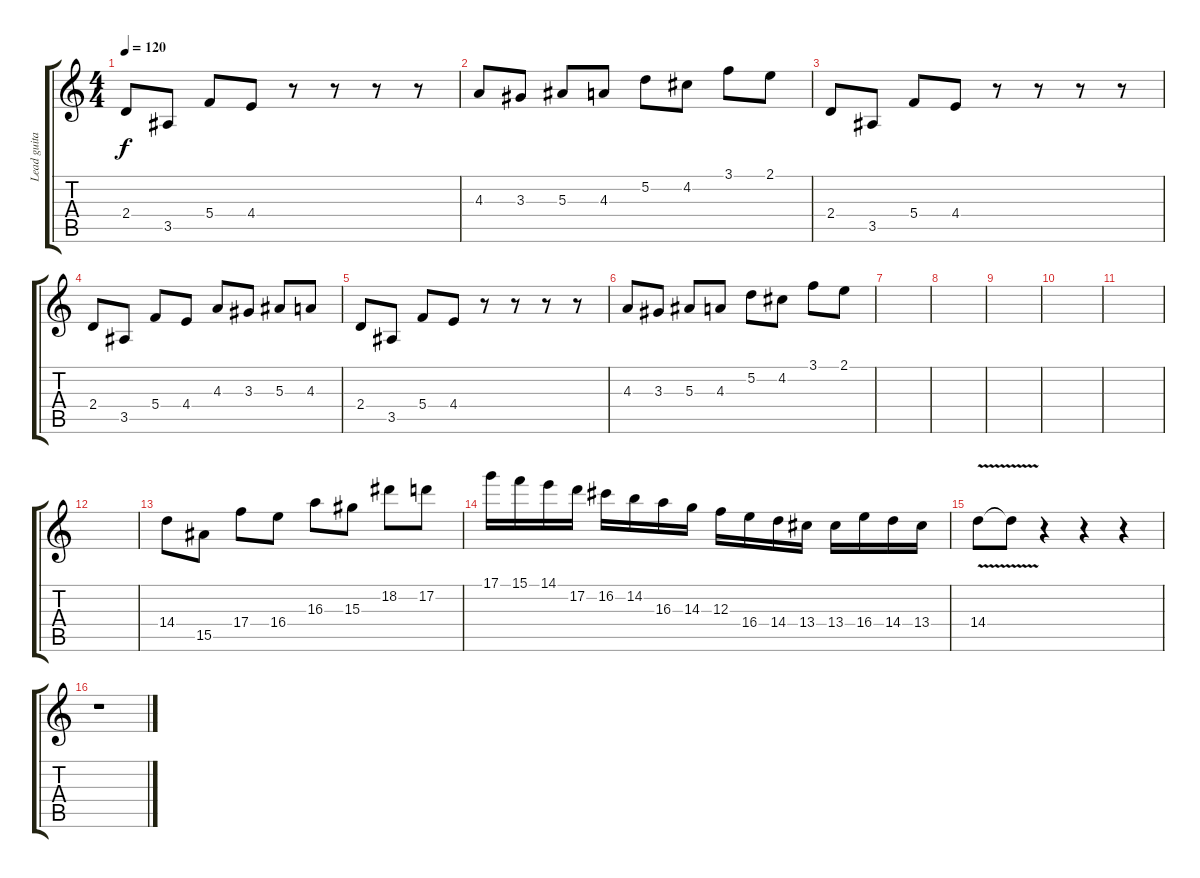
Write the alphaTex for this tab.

\track ("Lead guitar" "Lead guita") {instrument distortionguitar}
\staff {score tabs}
\tuning (D4 A3 F3 C3 G2 D2) {hide}
\ts (4 4)
\tempo 120
\clef g2
\ks c
2.4.8{dy f} 3.5.8 5.4.8 4.4.8 r.8 r.8 r.8 r.8 |
4.3.8 3.3.8 5.3.8 4.3.8 5.2.8 4.2.8 3.1.8 2.1.8 |
2.4.8 3.5.8 5.4.8 4.4.8 r.8 r.8 r.8 r.8 |
2.4.8 3.5.8 5.4.8 4.4.8 4.3.8 3.3.8 5.3.8 4.3.8 |
2.4.8 3.5.8 5.4.8 4.4.8 r.8 r.8 r.8 r.8 |
4.3.8 3.3.8 5.3.8 4.3.8 5.2.8 4.2.8 3.1.8 2.1.8 |
|
|
|
|
|
|
14.4.8 15.5.8 17.4.8 16.4.8 16.3.8 15.3.8 18.2.8 17.2.8 |
17.1.16 15.1.16 14.1.16 17.2.16 16.2.16 14.2.16 16.3.16 14.3.16 12.3.16 16.4.16 14.4.16 13.4.16 13.4.16 16.4.16 14.4.16 13.4.16 |
14.4{v}.8 14.4{t}.8 r.4 r.4 r.4 |
r.1
